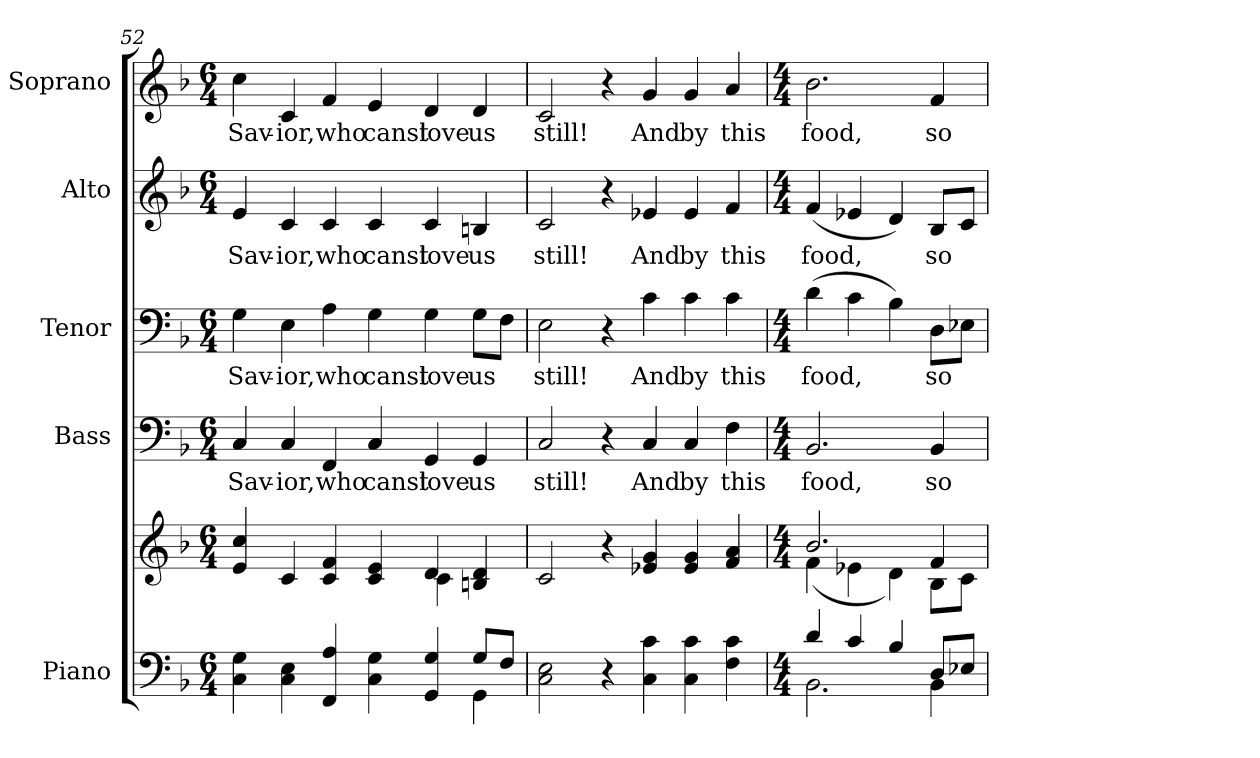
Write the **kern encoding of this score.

**kern	**kern	**kern	**text	**kern	**text	**kern	**text	**kern	**text
*part5	*part5	*part4	*part4	*part3	*part3	*part2	*part2	*part1	*part1
*staff6	*staff5	*staff4	*staff4	*staff3	*staff3	*staff2	*staff2	*staff1	*staff1
*I"Piano	*	*I"Bass	*	*I"Tenor	*	*I"Alto	*	*I"Soprano	*
*I'Pno.	*	*I'B.	*	*I'T.	*	*I'A.	*	*I'S.	*
*clefF4	*clefG2	*clefF4	*	*clefF4	*	*clefG2	*	*clefG2	*
*k[b-]	*k[b-]	*k[b-]	*	*k[b-]	*	*k[b-]	*	*k[b-]	*
*F:	*F:	*F:	*	*F:	*	*F:	*	*F:	*
*M6/4	*M6/4	*M6/4	*	*M6/4	*	*M6/4	*	*M6/4	*
=52	=52	=52	=52	=52	=52	=52	=52	=52	=52
*^	*^	*	*	*	*	*	*	*	*
!	!	!	!	!	!LO:LY:b:color=#000000	!	!	!	!	!	!
!	!	!	!	!	!	!	!LO:LY:b:color=#000000	!	!	!	!
!	!	!	!	!	!	!	!	!	!LO:LY:b:color=#000000	!	!
!	!	!	!	!	!	!	!	!	!	!	!LO:LY:b:color=#000000
4Ci\ 4Gi	2.ryy	4ei/ 4cci	2.ryy	4Ci/	Sav-	4Gi\	Sav-	4ei/	Sav-	4cci\	Sav-
!	!	!	!	!	!LO:LY:b:color=#000000	!	!	!	!	!	!
!	!	!	!	!	!	!	!LO:LY:b:color=#000000	!	!	!	!
!	!	!	!	!	!	!	!	!	!LO:LY:b:color=#000000	!	!
!	!	!	!	!	!	!	!	!	!	!	!LO:LY:b:color=#000000
4Ci\ 4Ei	.	4ci/	.	4Ci/	-ior,	4Ei\	-ior,	4ci/	-ior,	4ci/	-ior,
!	!	!	!	!	!LO:LY:b:color=#000000	!	!	!	!	!	!
!	!	!	!	!	!	!	!LO:LY:b:color=#000000	!	!	!	!
!	!	!	!	!	!	!	!	!	!LO:LY:b:color=#000000	!	!
!	!	!	!	!	!	!	!	!	!	!	!LO:LY:b:color=#000000
4FFi/ 4Ai	.	4ci/ 4fi	.	4FFi/	who	4Ai\	who	4ci/	who	4fi/	who
!	!	!	!	!	!LO:LY:b:color=#000000	!	!	!	!	!	!
!	!	!	!	!	!	!	!LO:LY:b:color=#000000	!	!	!	!
!	!	!	!	!	!	!	!	!	!LO:LY:b:color=#000000	!	!
!	!	!	!	!	!	!	!	!	!	!	!LO:LY:b:color=#000000
4Ci\ 4Gi	4ryy	4ci/ 4ei	4ryy	4Ci/	canst	4Gi\	canst	4ci/	canst	4ei/	canst
!	!	!	!	!	!LO:LY:b:color=#000000	!	!	!	!	!	!
!	!	!	!	!	!	!	!LO:LY:b:color=#000000	!	!	!	!
!	!	!	!	!	!	!	!	!	!LO:LY:b:color=#000000	!	!
!	!	!	!	!	!	!	!	!	!	!	!LO:LY:b:color=#000000
4GGi/ 4Gi	4ryy	4di/	4ci\	4GGi/	love	4Gi\	love	4ci/	love	4di/	love
!	!	!	!	!	!LO:LY:b:color=#000000	!	!	!	!	!	!
!	!	!	!	!	!	!	!LO:LY:b:color=#000000	!	!	!	!
!	!	!	!	!	!	!	!	!	!LO:LY:b:color=#000000	!	!
!	!	!	!	!	!	!	!	!	!	!	!LO:LY:b:color=#000000
8Gi/L	4GGi\	4Bni/ 4di	4ryy	4GGi/	us	8Gi\L	us	4Bni/	us	4di/	us
8Fi/J	.	.	.	.	.	8Fi\J	.	.	.	.	.
*v	*v	*	*	*	*	*	*	*	*	*	*
*	*v	*v	*	*	*	*	*	*	*	*
=53	=53	=53	=53	=53	=53	=53	=53	=53	=53
!	!	!	!LO:LY:b:color=#000000	!	!	!	!	!	!
!	!	!	!	!	!LO:LY:b:color=#000000	!	!	!	!
!	!	!	!	!	!	!	!LO:LY:b:color=#000000	!	!
!	!	!	!	!	!	!	!	!	!LO:LY:b:color=#000000
2Ci\ 2Ei	2ci/	2Ci/	still!	2Ei\	still!	2ci/	still!	2ci/	still!
4r	4r	4r	.	4r	.	4r	.	4r	.
!	!	!	!LO:LY:b:color=#000000	!	!	!	!	!	!
!	!	!	!	!	!LO:LY:b:color=#000000	!	!	!	!
!	!	!	!	!	!	!	!LO:LY:b:color=#000000	!	!
!	!	!	!	!	!	!	!	!	!LO:LY:b:color=#000000
4Ci\ 4ci	4e-Xi/ 4gi	4Ci/	And	4ci\	And	4e-Xi/	And	4gi/	And
!	!	!	!LO:LY:b:color=#000000	!	!	!	!	!	!
!	!	!	!	!	!LO:LY:b:color=#000000	!	!	!	!
!	!	!	!	!	!	!	!LO:LY:b:color=#000000	!	!
!	!	!	!	!	!	!	!	!	!LO:LY:b:color=#000000
4Ci\ 4ci	4e-i/ 4gi	4Ci/	by	4ci\	by	4e-i/	by	4gi/	by
!	!	!	!LO:LY:b:color=#000000	!	!	!	!	!	!
!	!	!	!	!	!LO:LY:b:color=#000000	!	!	!	!
!	!	!	!	!	!	!	!LO:LY:b:color=#000000	!	!
!	!	!	!	!	!	!	!	!	!LO:LY:b:color=#000000
4Fi\ 4ci	4fi/ 4ai	4Fi\	this	4ci\	this	4fi/	this	4ai/	this
!!LO:PB:g=z
=54	=54	=54	=54	=54	=54	=54	=54	=54	=54
*M4/4	*M4/4	*M4/4	*	*M4/4	*	*M4/4	*	*M4/4	*
*^	*^	*	*	*	*	*	*	*	*
!	!	!	!	!	!LO:LY:b:color=#000000	!	!	!	!	!	!
!	!	!	!	!	!	!	!LO:LY:b:color=#000000	!	!	!	!
!	!	!	!	!	!	!	!	!	!LO:LY:b:color=#000000	!	!
!	!	!	!	!	!	!	!	!	!	!	!LO:LY:b:color=#000000
4di/	2.BB-i\	2.b-i/	(4fi\	2.BB-i/	food,	(4di\	food,	(4fi/	food,	2.b-i\	food,
4ci/	.	.	4e-Xi\	.	.	4ci\	.	4e-Xi/	.	.	.
4B-i/	.	.	4di\)	.	.	4B-i\)	.	4di/)	.	.	.
!	!	!	!	!	!LO:LY:b:color=#000000	!	!	!	!	!	!
!	!	!	!	!	!	!	!LO:LY:b:color=#000000	!	!	!	!
!	!	!	!	!	!	!	!	!	!LO:LY:b:color=#000000	!	!
!	!	!	!	!	!	!	!	!	!	!	!LO:LY:b:color=#000000
8Di/L	4BB-i\	4fi/	8B-i\L	4BB-i/	so	8Di\L	so	8B-i/L	so	4fi/	so
8E-Xi/J	.	.	8ci\J	.	.	8E-Xi\J	.	8ci/J	.	.	.
*v	*v	*	*	*	*	*	*	*	*	*	*
*	*v	*v	*	*	*	*	*	*	*	*
=	=	=	=	=	=	=	=	=	=
*-	*-	*-	*-	*-	*-	*-	*-	*-	*-
